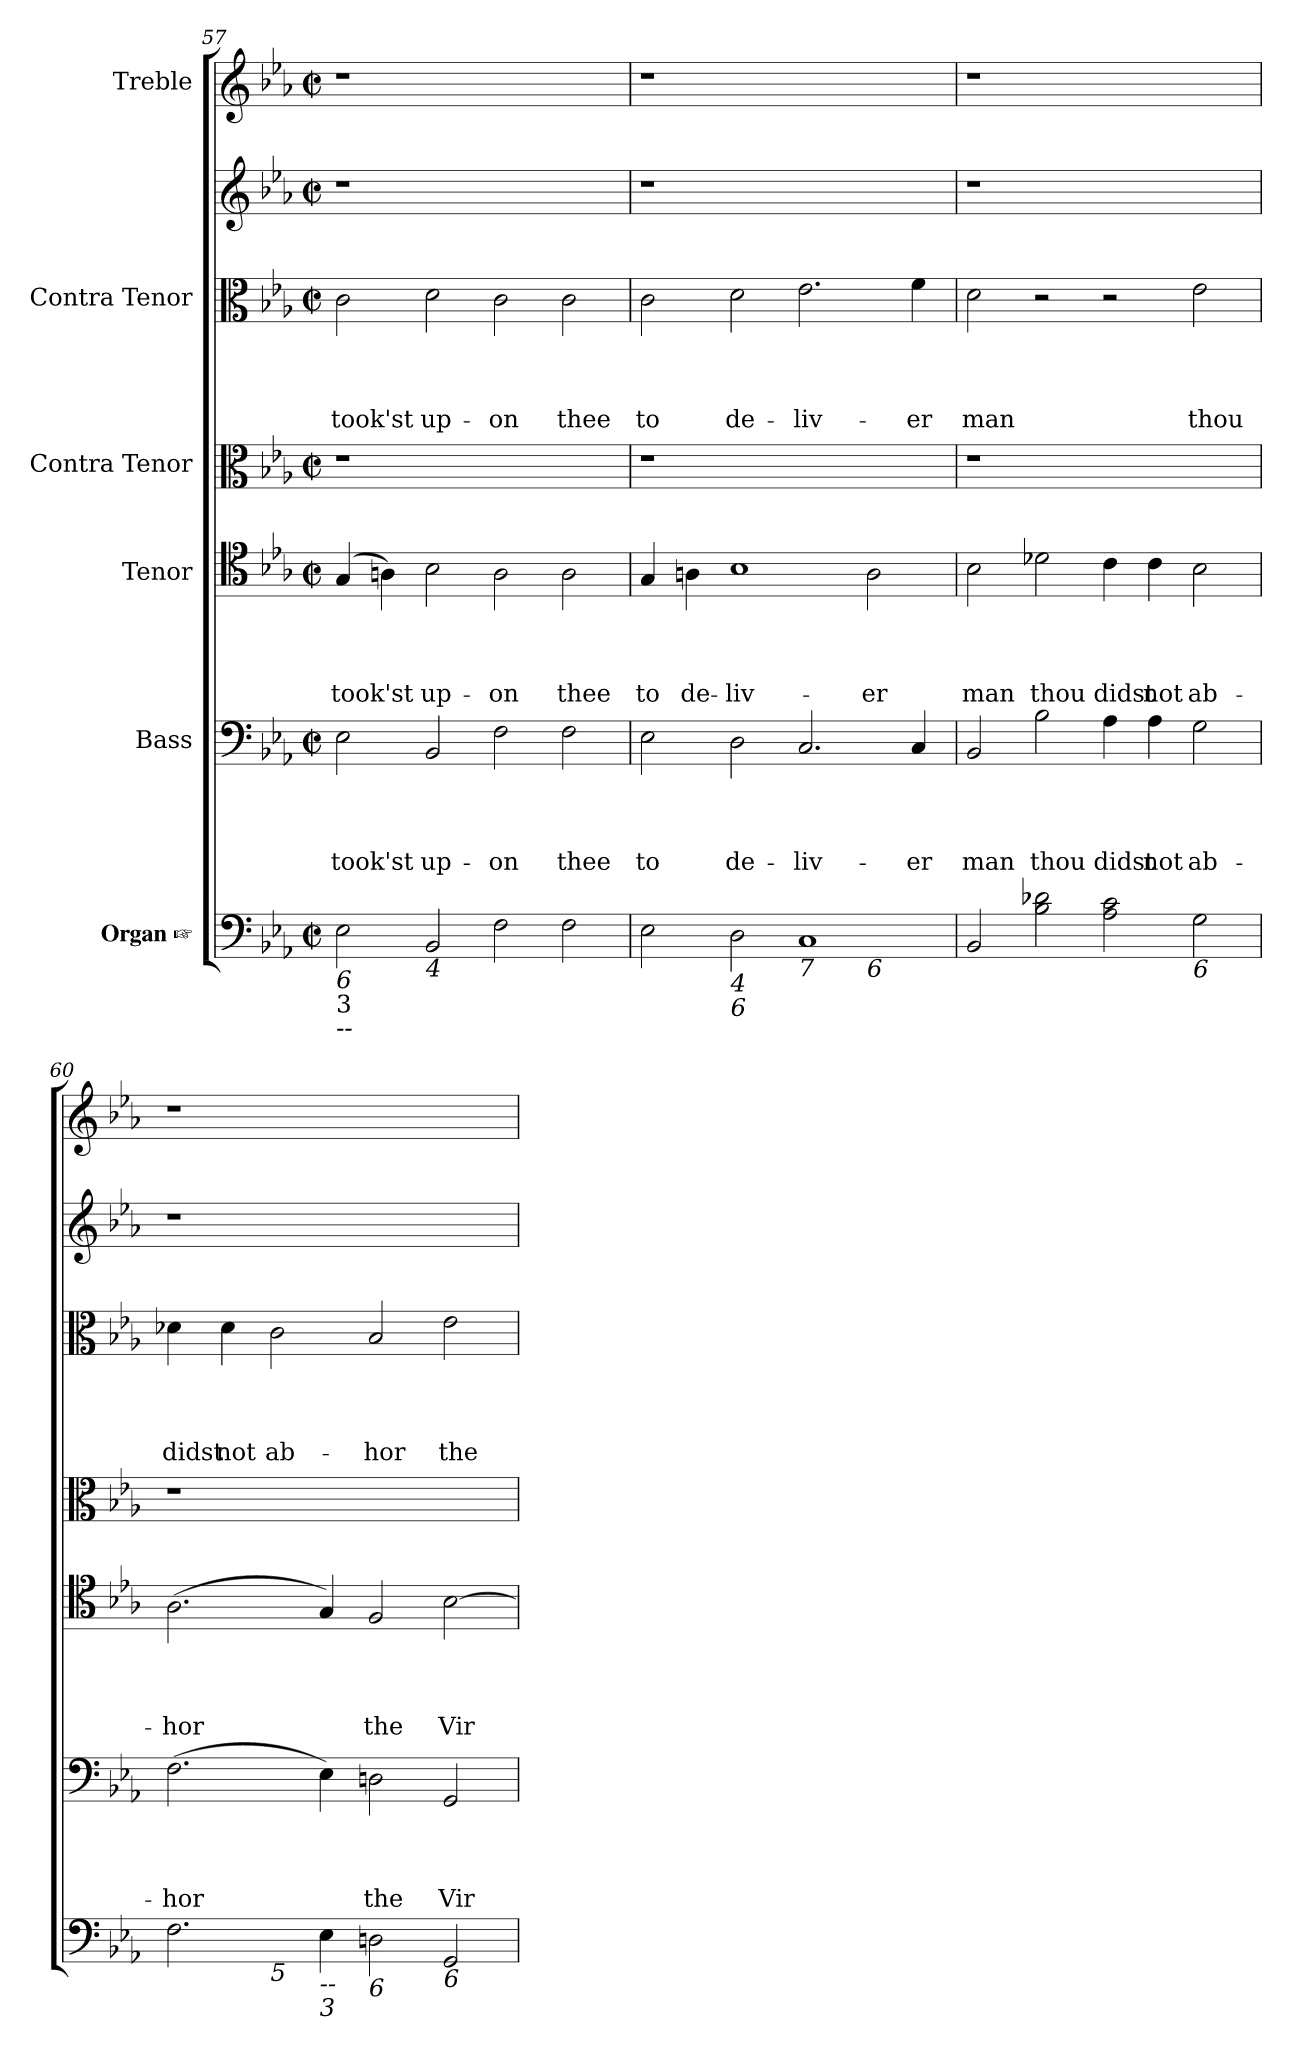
**kern	**kern	**text	**text	**text	**text	**kern	**text	**text	**text	**text	**kern	**kern	**text	**text	**text	**text	**kern	**kern
*part7	*part6	*part6	*part6	*part6	*part6	*part5	*part5	*part5	*part5	*part5	*part4	*part3	*part3	*part3	*part3	*part3	*part2	*part1
*staff7	*staff6	*staff6	*staff6	*staff6	*staff6	*staff5	*staff5	*staff5	*staff5	*staff5	*staff4	*staff3	*staff3	*staff3	*staff3	*staff3	*staff2	*staff1
*I"Organ     ☞	*I"Bass	*	*	*	*	*I"Tenor	*	*	*	*	*I"Contra Tenor	*I"Contra Tenor	*	*	*	*	*	*I"Treble
*clefF4	*clefF4	*	*	*	*	*clefC4	*	*	*	*	*clefC3	*clefC3	*	*	*	*	*clefG2	*clefG2
*k[b-e-a-]	*k[b-e-a-]	*	*	*	*	*k[b-e-a-]	*	*	*	*	*k[b-e-a-]	*k[b-e-a-]	*	*	*	*	*k[b-e-a-]	*k[b-e-a-]
*E-:	*E-:	*	*	*	*	*E-:	*	*	*	*	*E-:	*E-:	*	*	*	*	*E-:	*E-:
*M2/2	*M2/2	*	*	*	*	*M2/2	*	*	*	*	*M2/2	*M2/2	*	*	*	*	*M2/2	*M2/2
*met(c|)	*met(c|)	*	*	*	*	*met(c|)	*	*	*	*	*met(c|)	*met(c|)	*	*	*	*	*met(c|)	*met(c|)
=57	=57	=57	=57	=57	=57	=57	=57	=57	=57	=57	=57	=57	=57	=57	=57	=57	=57	=57
!LO:TX:b:i:t=6	!	!	!	!	!	!	!	!	!	!	!	!	!	!	!	!	!	!
!LO:TX:b:t=3	!	!	!	!	!	!	!	!	!	!	!	!	!	!	!	!	!	!
!LO:TX:b:i:t=--	!	!	!	!	!	!	!	!	!	!	!	!	!	!	!	!	!	!
!	!	!	!	!	!LO:LY:b	!	!	!	!	!LO:LY:b	!	!	!	!	!	!LO:LY:b	!	!
2E-\	2E-\	.	.	.	took'st	(4G/	.	.	.	took'st	1r	2c\	.	.	.	took'st	1r	1r
.	.	.	.	.	.	4An\)	.	.	.	.	.	.	.	.	.	.	.	.
!LO:TX:b:i:t=4	!	!	!	!	!	!	!	!	!	!	!	!	!	!	!	!	!	!
!	!	!	!	!	!LO:LY:b	!	!	!	!	!LO:LY:b	!	!	!	!	!	!LO:LY:b	!	!
2BB-/	2BB-/	.	.	.	up-	2B-\	.	.	.	up-	.	2d\	.	.	.	up-	.	.
!	!	!	!	!	!LO:LY:b	!	!	!	!	!LO:LY:b	!	!	!	!	!	!LO:LY:b	!	!
2F\	2F\	.	.	.	-on	2A\	.	.	.	-on	1ryy	2c\	.	.	.	-on	1ryy	1ryy
!	!	!	!	!	!LO:LY:b	!	!	!	!	!LO:LY:b	!	!	!	!	!	!LO:LY:b	!	!
2F\	2F\	.	.	.	thee	2A\	.	.	.	thee	.	2c\	.	.	.	thee	.	.
=58	=58	=58	=58	=58	=58	=58	=58	=58	=58	=58	=58	=58	=58	=58	=58	=58	=58	=58
!LO:TX:b:i:t=6	!	!	!	!	!	!	!	!	!	!	!	!	!	!	!	!	!	!
!LO:TX:b:t=3	!	!	!	!	!	!	!	!	!	!	!	!	!	!	!	!	!	!
!LO:TX:b:i:t=--	!	!	!	!	!	!	!	!	!	!	!	!	!	!	!	!	!	!
!	!	!	!	!	!LO:LY:b	!	!	!	!	!LO:LY:b	!	!	!	!	!	!LO:LY:b	!	!
*^	*	*	*	*	*	*	*	*	*	*	*	*	*	*	*	*	*	*
2E-\	1.ryy	2E-\	.	.	.	to	4G/	.	.	.	to	1r	2c\	.	.	.	to	1r	1r
!	!	!	!	!	!	!	!	!	!	!	!LO:LY:b	!	!	!	!	!	!	!	!
.	.	.	.	.	.	.	4An\	.	.	.	de-	.	.	.	.	.	.	.	.
!LO:TX:b:i:t=4	!	!	!	!	!	!	!	!	!	!	!	!	!	!	!	!	!	!	!
!LO:TX:b:i:t=6	!	!	!	!	!	!	!	!	!	!	!	!	!	!	!	!	!	!	!
!	!	!	!	!	!	!LO:LY:b	!	!	!	!	!LO:LY:b	!	!	!	!	!	!LO:LY:b	!	!
2D\	.	2D\	.	.	.	de-	1B-	.	.	.	-liv-	.	2d\	.	.	.	de-	.	.
!LO:TX:b:i:t=7	!	!	!	!	!	!	!	!	!	!	!	!	!	!	!	!	!	!	!
!	!	!	!	!	!	!LO:LY:b	!	!	!	!	!	!	!	!	!	!	!LO:LY:b	!	!
1C	.	2.C/	.	.	.	-liv-	.	.	.	.	.	1ryy	2.e-\	.	.	.	-liv-	1ryy	1ryy
!	!LO:TX:b:i:t=6	!	!	!	!	!	!	!	!	!	!	!	!	!	!	!	!	!	!
!	!	!	!	!	!	!	!	!	!	!	!LO:LY:b	!	!	!	!	!	!	!	!
.	2ryy	.	.	.	.	.	2A\	.	.	.	-er	.	.	.	.	.	.	.	.
!	!	!	!	!	!	!LO:LY:b	!	!	!	!	!	!	!	!	!	!	!LO:LY:b	!	!
.	.	4C/	.	.	.	-er	.	.	.	.	.	.	4f\	.	.	.	-er	.	.
!!LO:PB:g=z
=59	=59	=59	=59	=59	=59	=59	=59	=59	=59	=59	=59	=59	=59	=59	=59	=59	=59	=59	=59
!	!	!	!	!	!	!LO:LY:b	!	!	!	!	!LO:LY:b	!	!	!	!	!	!LO:LY:b	!	!
*v	*v	*	*	*	*	*	*	*	*	*	*	*	*	*	*	*	*	*	*
2BB-/	2BB-/	.	.	.	man	2B-\	.	.	.	man	1r	2d\	.	.	.	man	1r	1r
!	!	!	!	!	!LO:LY:b	!	!	!	!	!LO:LY:b	!	!	!	!	!	!	!	!
2B-\ 2d-X\	2B-\	.	.	.	thou	2d-X\	.	.	.	thou	.	2r	.	.	.	.	.	.
!	!	!	!	!	!LO:LY:b	!	!	!	!	!LO:LY:b	!	!	!	!	!	!	!	!
2A-\ 2c\	4A-\	.	.	.	didst	4c\	.	.	.	didst	1ryy	2r	.	.	.	.	1ryy	1ryy
!	!	!	!	!	!LO:LY:b	!	!	!	!	!LO:LY:b	!	!	!	!	!	!	!	!
.	4A-\	.	.	.	not	4c\	.	.	.	not	.	.	.	.	.	.	.	.
!LO:TX:b:i:t=6	!	!	!	!	!	!	!	!	!	!	!	!	!	!	!	!	!	!
!	!	!	!	!	!LO:LY:b	!	!	!	!	!LO:LY:b	!	!	!	!	!	!LO:LY:b	!	!
2G\	2G\	.	.	.	ab-	2B-\	.	.	.	ab-	.	2e-\	.	.	.	thou	.	.
=60	=60	=60	=60	=60	=60	=60	=60	=60	=60	=60	=60	=60	=60	=60	=60	=60	=60	=60
!LO:TX:b:i:t=6	!	!	!	!	!	!	!	!	!	!	!	!	!	!	!	!	!	!
!	!	!	!	!	!LO:LY:b	!	!	!	!	!LO:LY:b	!	!	!	!	!	!LO:LY:b	!	!
*^	*	*	*	*	*	*	*	*	*	*	*	*	*	*	*	*	*	*
2.F\	2ryy	(>2.F\	.	.	.	-hor	(>2.A-\	.	.	.	-hor	1r	4d-X\	.	.	.	didst	1r	1r
!	!	!	!	!	!	!	!	!	!	!	!	!	!	!	!	!	!LO:LY:b	!	!
.	.	.	.	.	.	.	.	.	.	.	.	.	4d-\	.	.	.	not	.	.
!	!LO:TX:b:i:t=5	!	!	!	!	!	!	!	!	!	!	!	!	!	!	!	!	!	!
!	!	!	!	!	!	!	!	!	!	!	!	!	!	!	!	!	!LO:LY:b	!	!
.	1.ryy	.	.	.	.	.	.	.	.	.	.	.	2c\	.	.	.	ab-	.	.
!LO:TX:b:i:t=--	!	!	!	!	!	!	!	!	!	!	!	!	!	!	!	!	!	!	!
!LO:TX:b:i:t=3	!	!	!	!	!	!	!	!	!	!	!	!	!	!	!	!	!	!	!
4E-\	.	4E-\)	.	.	.	.	4G/)	.	.	.	.	.	.	.	.	.	.	.	.
!LO:TX:b:i:t=6	!	!	!	!	!	!	!	!	!	!	!	!	!	!	!	!	!	!	!
!	!	!	!	!	!	!LO:LY:b	!	!	!	!	!LO:LY:b	!	!	!	!	!	!LO:LY:b	!	!
2Dn\	.	2Dn\	.	.	.	the	2F/	.	.	.	the	1ryy	2B-/	.	.	.	-hor	1ryy	1ryy
!LO:TX:b:i:t=6	!	!	!	!	!	!	!	!	!	!	!	!	!	!	!	!	!	!	!
!	!	!	!	!	!	!LO:LY:b	!	!	!	!	!LO:LY:b	!	!	!	!	!	!LO:LY:b	!	!
2GG/	.	2GG/	.	.	.	Vir-	[2B-\	.	.	.	Vir-	.	2e-\	.	.	.	the	.	.
*v	*v	*	*	*	*	*	*	*	*	*	*	*	*	*	*	*	*	*	*
=	=	=	=	=	=	=	=	=	=	=	=	=	=	=	=	=	=	=
*-	*-	*-	*-	*-	*-	*-	*-	*-	*-	*-	*-	*-	*-	*-	*-	*-	*-	*-
